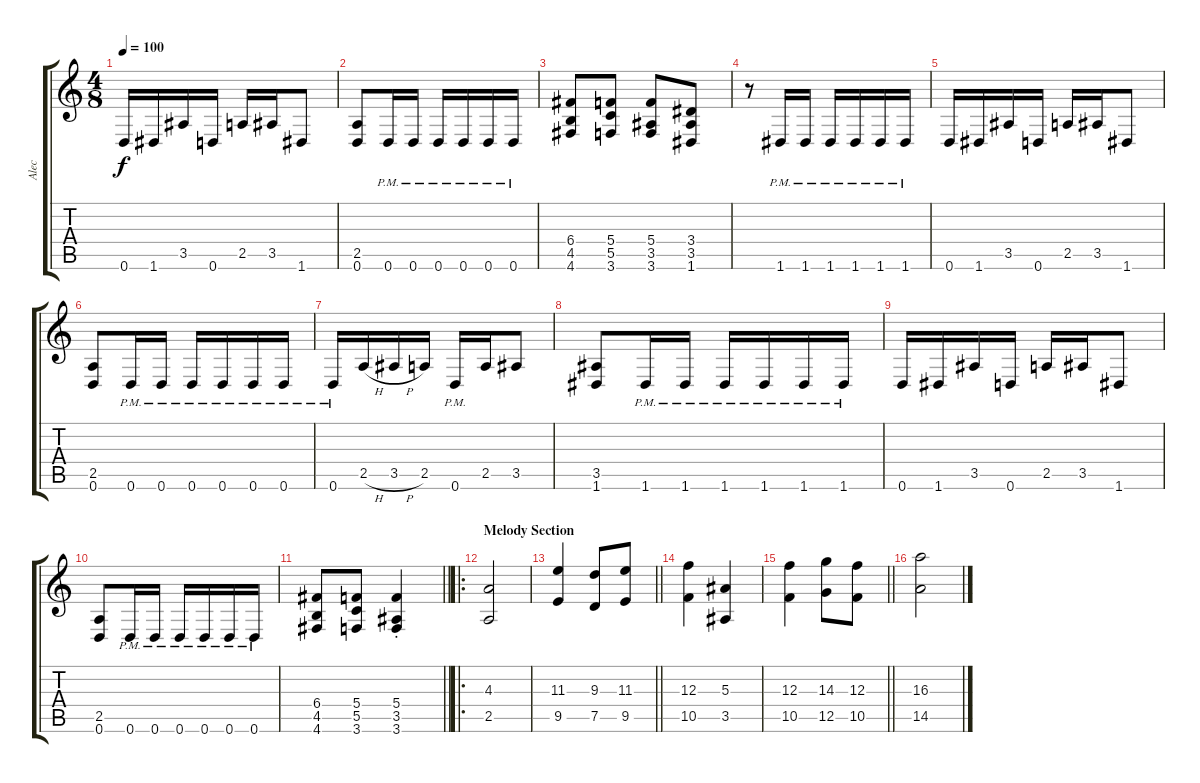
\track ("Alec" "Alec") {instrument distortionguitar}
\staff {score tabs}
\tuning (D4 A3 F3 C3 G2 D2) {hide}
\ts (4 8)
\tempo 100
\clef g2
\ks c
0.6.16{dy f} 1.6.16 3.5.16 0.6.16 2.5.16 3.5.16 1.6.8 |
(2.5 0.6).8 0.6{pm}.16 0.6{pm}.16 0.6{pm}.16 0.6{pm}.16 0.6{pm}.16 0.6{pm}.16 |
(6.4 4.5 4.6).8 (5.4 5.5 3.6).8 (5.4 3.5 3.6).8 (3.4 3.5 1.6).8 |
r.8 1.6{pm}.16 1.6{pm}.16 1.6{pm}.16 1.6{pm}.16 1.6{pm}.16 1.6{pm}.16 |
0.6.16 1.6.16 3.5.16 0.6.16 2.5.16 3.5.16 1.6.8 |
(2.5 0.6).8 0.6{pm}.16 0.6{pm}.16 0.6{pm}.16 0.6{pm}.16 0.6{pm}.16 0.6{pm}.16 |
0.6{pm}.16 2.5{h}.16 3.5{h}.16 2.5.16 0.6{pm}.16 2.5.16 3.5.8 |
(3.5 1.6).8 1.6{pm}.16 1.6{pm}.16 1.6{pm}.16 1.6{pm}.16 1.6{pm}.16 1.6{pm}.16 |
0.6.16 1.6.16 3.5.16 0.6.16 2.5.16 3.5.16 1.6.8 |
(2.5 0.6).8 0.6{pm}.16 0.6{pm}.16 0.6{pm}.16 0.6{pm}.16 0.6{pm}.16 0.6{pm}.16 |
\barLineRight lightlight
(6.4 4.5 4.6).8 (5.4 5.5 3.6).8 (5.4{st} 3.5{st} 3.6{st}).4 |
\ro
\section ("" "Melody Section")
(4.3 2.5).2 |
\barLineRight lightlight
(11.3 9.5).4 (9.3 7.5).8 (11.3 9.5).8 |
(12.3 10.5).4 (5.3 3.5).4 |
\barLineRight lightlight
(12.3 10.5).4 (14.3 12.5).8 (12.3 10.5).8 |
(16.3 14.5).2
